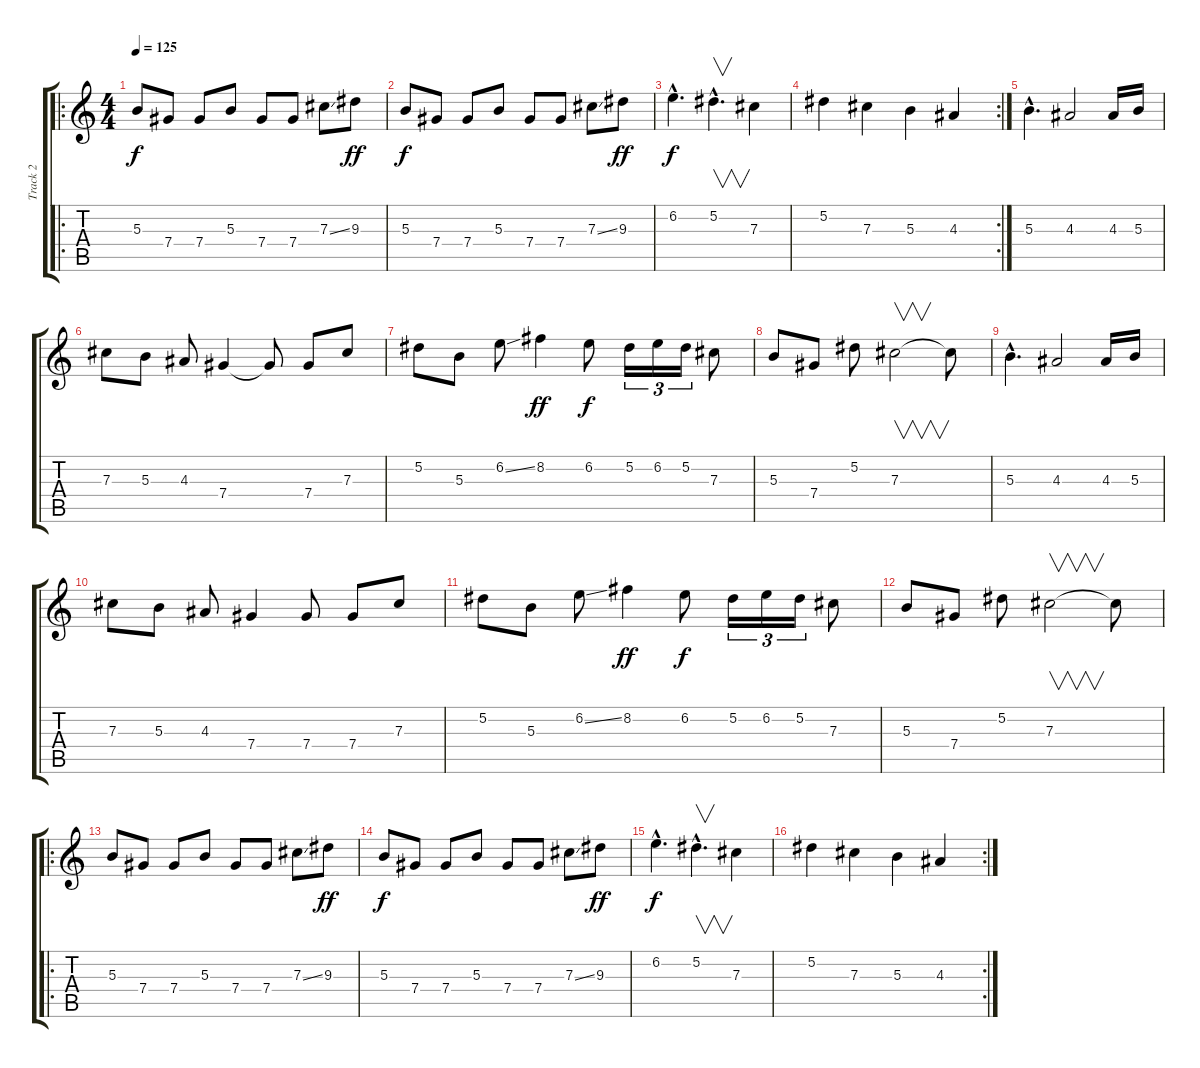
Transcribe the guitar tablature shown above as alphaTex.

\track ("Track 2" "Track 2") {instrument acousticguitarsteel}
\staff {score tabs}
\tuning (Eb4 Bb3 Gb3 Db3 Ab2 Eb2) {hide}
\ro
\ts (4 4)
\tempo 125
\clef g2
\ks c
5.3.8{dy f instrument acousticguitarsteel} 7.4.8 7.4.8 5.3.8 7.4.8 7.4.8 7.3{ss}.8 9.3.8{dy ff} |
5.3.8{dy f} 7.4.8 7.4.8 5.3.8 7.4.8 7.4.8 7.3{ss}.8 9.3.8{dy ff} |
6.2{hac}.4{d dy f} 5.2{hac}.4{v d} 7.3.4 |
\rc 2
5.2.4 7.3.4 5.3.4 4.3.4 |
5.3{hac}.4{d} 4.3.2 4.3.16 5.3.16 |
7.3.8 5.3.8 4.3.8 7.4.4 7.4{t}.8 7.4.8 7.3.8 |
5.2.8 5.3.8 6.2{ss}.8 8.2.4{dy ff} 6.2.8{dy f} 5.2.16{tu (3 2)} 6.2.16{tu (3 2)} 5.2.16{tu (3 2)} 7.3.8 |
5.3.8 7.4.8 5.2.8 7.3.2{v} 7.3{t}.8 |
5.3{hac}.4{d} 4.3.2 4.3.16 5.3.16 |
7.3.8 5.3.8 4.3.8 7.4.4 7.4.8 7.4.8 7.3.8 |
5.2.8 5.3.8 6.2{ss}.8 8.2.4{dy ff} 6.2.8{dy f} 5.2.16{tu (3 2)} 6.2.16{tu (3 2)} 5.2.16{tu (3 2)} 7.3.8 |
5.3.8 7.4.8 5.2.8 7.3.2{v} 7.3{t}.8 |
\ro
5.3.8 7.4.8 7.4.8 5.3.8 7.4.8 7.4.8 7.3{ss}.8 9.3.8{dy ff} |
5.3.8{dy f} 7.4.8 7.4.8 5.3.8 7.4.8 7.4.8 7.3{ss}.8 9.3.8{dy ff} |
6.2{hac}.4{d dy f} 5.2{hac}.4{v d} 7.3.4 |
\rc 2
5.2.4 7.3.4 5.3.4 4.3.4
